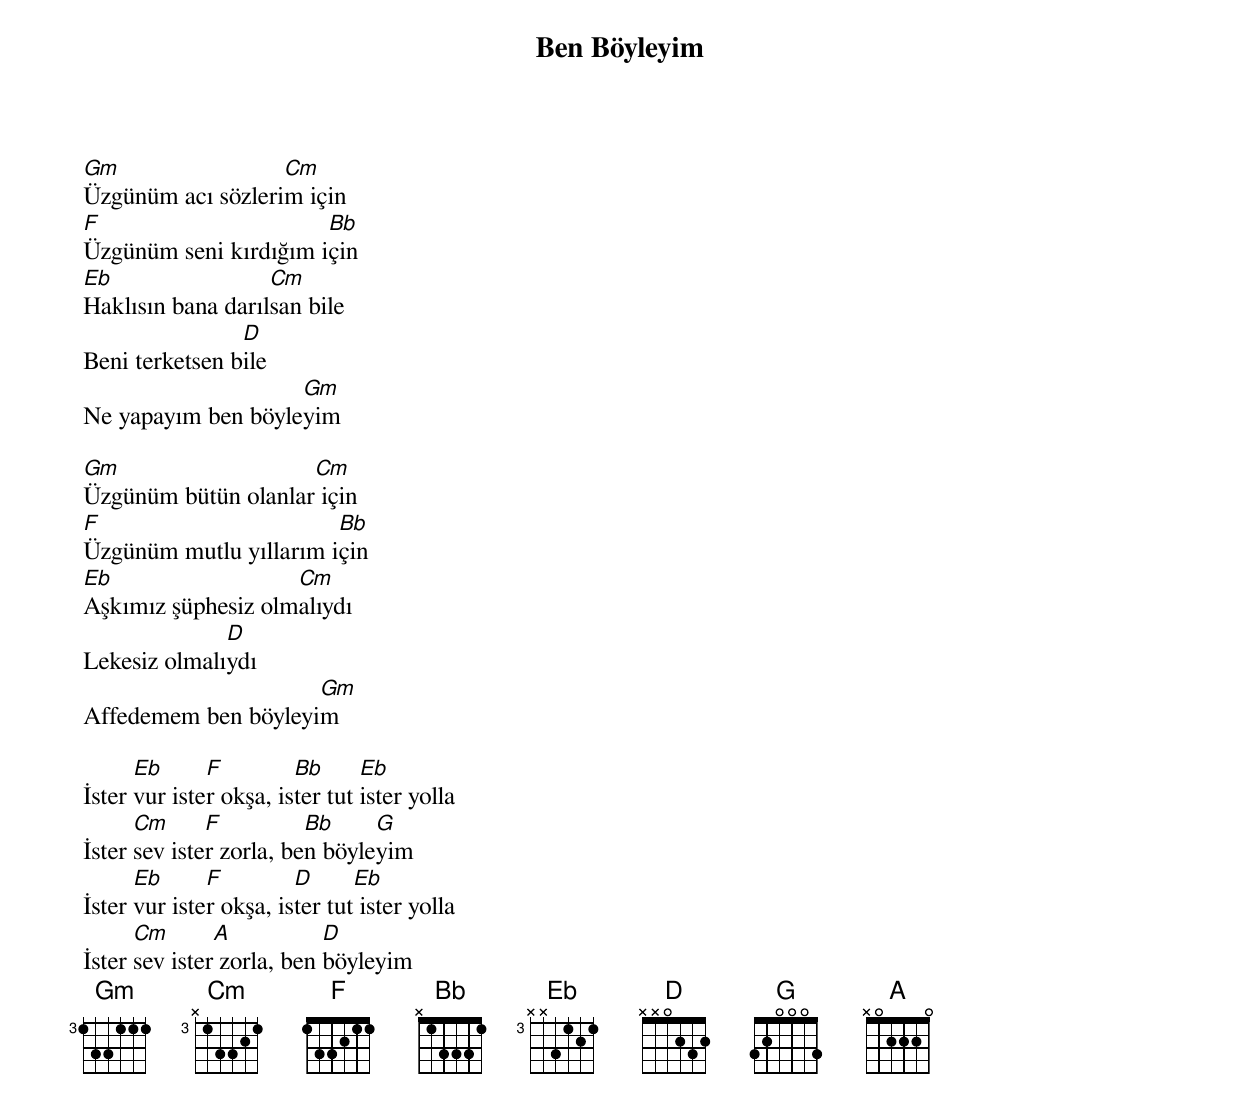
{title: Ben Böyleyim}
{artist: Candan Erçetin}

Gm                 Cm
Üzgünüm acı sözlerim için
F                      Bb
Üzgünüm seni kırdığım için
Eb                 Cm
Haklısın bana darılsan bile
                D
Beni terketsen bile
                    Gm
Ne yapayım ben böyleyim

Gm                   Cm
Üzgünüm bütün olanlar için
F                       Bb
Üzgünüm mutlu yıllarım için
Eb                  Cm
Aşkımız şüphesiz olmalıydı
              D
Lekesiz olmalıydı
                     Gm
Affedemem ben böyleyim

      Eb      F         Bb      Eb
İster vur ister okşa, ister tut ister yolla
      Cm      F          Bb     G
İster sev ister zorla, ben böyleyim
      Eb      F         D      Eb
İster vur ister okşa, ister tut ister yolla
      Cm       A           D
İster sev ister zorla, ben böyleyim
